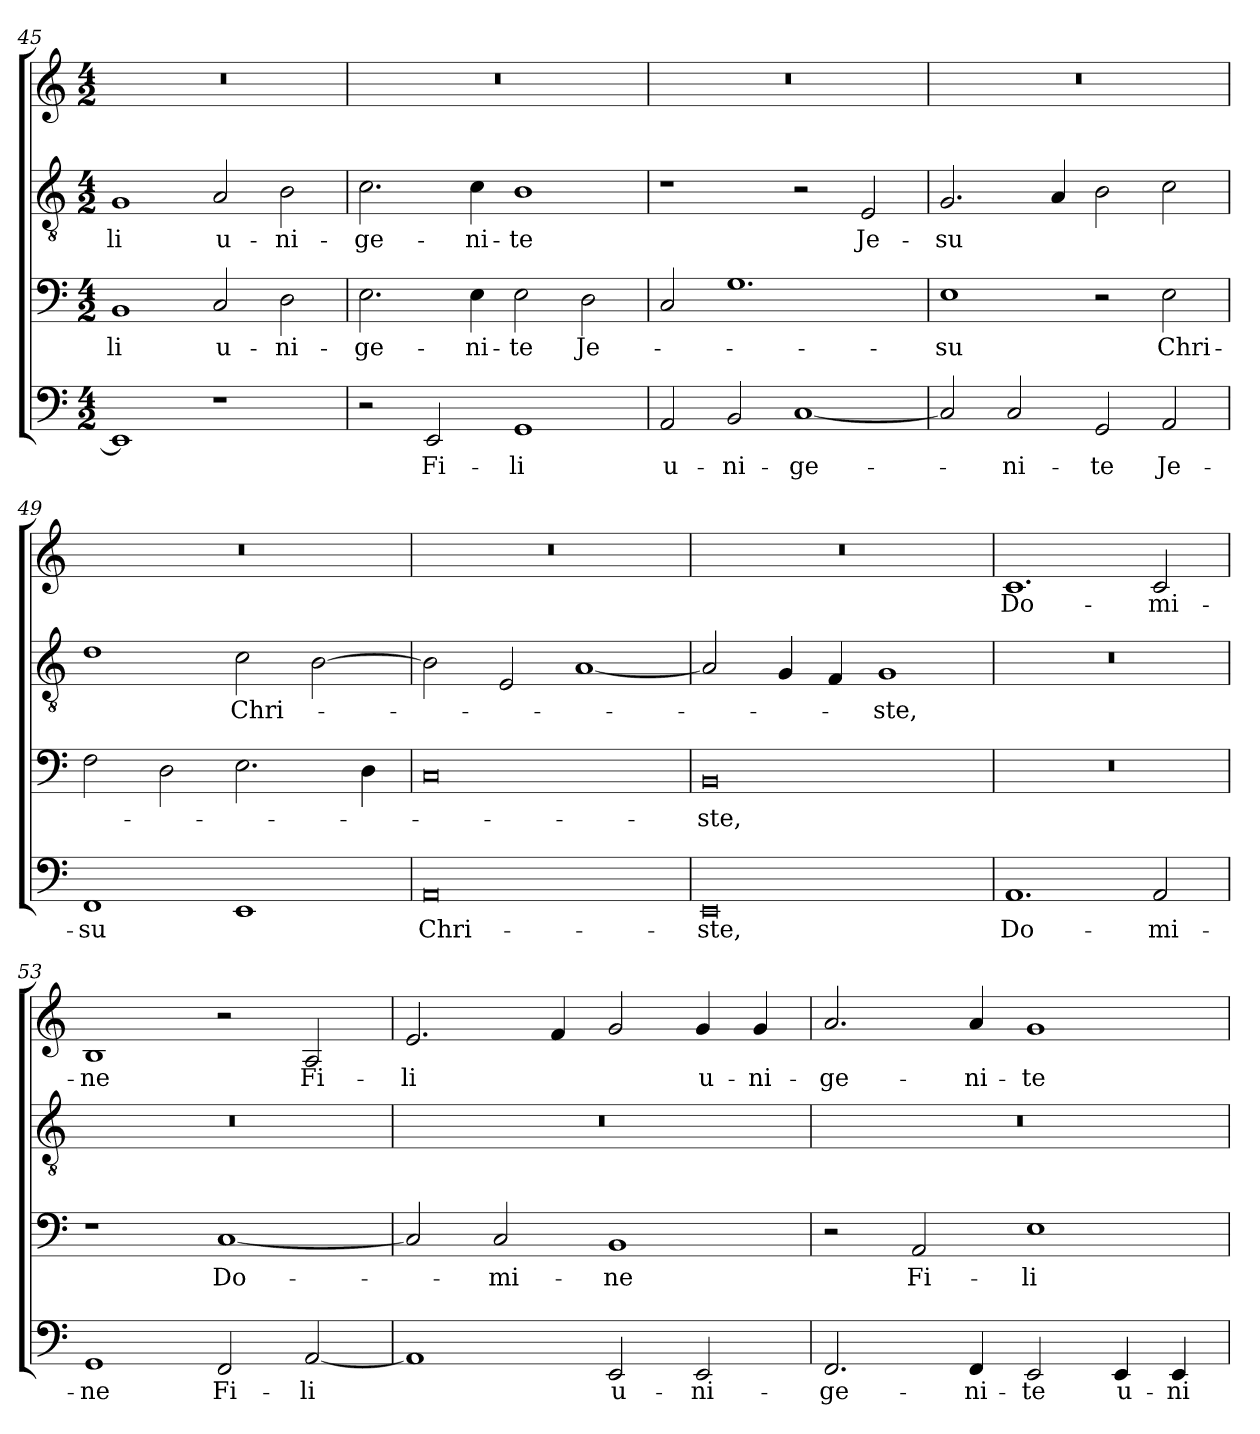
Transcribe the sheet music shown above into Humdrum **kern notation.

**kern	**text	**kern	**text	**kern	**text	**kern	**text
*part4	*part4	*part3	*part3	*part2	*part2	*part1	*part1
*staff4	*staff4	*staff3	*staff3	*staff2	*staff2	*staff1	*staff1
*clefF4	*	*clefF4	*	*clefGv2	*	*clefG2	*
*k[]	*	*k[]	*	*k[]	*	*k[]	*
*C:	*	*C:	*	*C:	*	*C:	*
*M4/2	*	*M4/2	*	*M4/2	*	*M4/2	*
=45	=45	=45	=45	=45	=45	=45	=45
!	!	!	!LO:LY:b	!	!LO:LY:b	!	!
1EE]	.	1BB	-li	1G	-li	0r	.
!	!	!	!LO:LY:b	!	!LO:LY:b	!	!
1r	.	2C/	u-	2A/	u-	.	.
!	!	!	!LO:LY:b	!	!LO:LY:b	!	!
.	.	2D\	-ni-	2B\	-ni-	.	.
!!LO:LB:g=z
=46	=46	=46	=46	=46	=46	=46	=46
!	!	!	!LO:LY:b	!	!LO:LY:b	!	!
2r	.	2.E\	-ge-	2.c\	-ge-	0r	.
!	!LO:LY:b	!	!	!	!	!	!
2EE/	Fi-	.	.	.	.	.	.
!	!	!	!LO:LY:b	!	!LO:LY:b	!	!
.	.	4E\	-ni-	4c\	-ni-	.	.
!	!LO:LY:b	!	!LO:LY:b	!	!LO:LY:b	!	!
1GG	-li	2E\	-te	1B	-te	.	.
!	!	!	!LO:LY:b	!	!	!	!
.	.	2D\	Je-	.	.	.	.
=47	=47	=47	=47	=47	=47	=47	=47
!	!LO:LY:b	!	!	!	!	!	!
2AA/	u-	2C/	.	1r	.	0r	.
!	!LO:LY:b	!	!	!	!	!	!
2BB/	-ni-	1.G	.	.	.	.	.
!	!LO:LY:b	!	!	!	!	!	!
[1C	-ge-	.	.	2r	.	.	.
!	!	!	!	!	!LO:LY:b	!	!
.	.	.	.	2E/	Je-	.	.
=48	=48	=48	=48	=48	=48	=48	=48
!	!	!	!LO:LY:b	!	!LO:LY:b	!	!
2C/]	.	1E	-su	2.G/	-su	0r	.
!	!LO:LY:b	!	!	!	!	!	!
2C/	-ni-	.	.	.	.	.	.
.	.	.	.	4A/	.	.	.
!	!LO:LY:b	!	!	!	!	!	!
2GG/	-te	2r	.	2B\	.	.	.
!	!LO:LY:b	!	!LO:LY:b	!	!	!	!
2AA/	Je-	2E\	Chri-	2c\	.	.	.
=49	=49	=49	=49	=49	=49	=49	=49
!	!LO:LY:b	!	!	!	!	!	!
1FF	-su	2F\	.	1d	.	0r	.
.	.	2D\	.	.	.	.	.
!	!	!	!	!	!LO:LY:b	!	!
1EE	.	2.E\	.	2c\	Chri-	.	.
.	.	.	.	[2B\	.	.	.
.	.	4D\	.	.	.	.	.
=50	=50	=50	=50	=50	=50	=50	=50
!	!LO:LY:b	!	!	!	!	!	!
0AA	Chri-	0C	.	2B\]	.	0r	.
.	.	.	.	2E/	.	.	.
.	.	.	.	[1A	.	.	.
=51	=51	=51	=51	=51	=51	=51	=51
!	!LO:LY:b	!	!LO:LY:b	!	!	!	!
0EE	-ste,	0BB	-ste,	2A/]	.	0r	.
.	.	.	.	4G/	.	.	.
.	.	.	.	4F/	.	.	.
!	!	!	!	!	!LO:LY:b	!	!
.	.	.	.	1G	-ste,	.	.
!!LO:PB:g=z
=52	=52	=52	=52	=52	=52	=52	=52
!	!LO:LY:b	!	!	!	!	!	!LO:LY:b
1.AA	Do-	0r	.	0r	.	1.c	Do-
!	!LO:LY:b	!	!	!	!	!	!LO:LY:b
2AA/	-mi-	.	.	.	.	2c/	-mi-
=53	=53	=53	=53	=53	=53	=53	=53
!	!LO:LY:b	!	!	!	!	!	!LO:LY:b
1GG	-ne	1r	.	0r	.	1B	-ne
!	!LO:LY:b	!	!LO:LY:b	!	!	!	!
2FF/	Fi-	[1C	Do-	.	.	2r	.
!	!LO:LY:b	!	!	!	!	!	!LO:LY:b
[2AA/	-li	.	.	.	.	2A/	Fi-
=54	=54	=54	=54	=54	=54	=54	=54
!	!	!	!	!	!	!	!LO:LY:b
1AA]	.	2C/]	.	0r	.	2.e/	-li
!	!	!	!LO:LY:b	!	!	!	!
.	.	2C/	-mi-	.	.	.	.
.	.	.	.	.	.	4f/	.
!	!LO:LY:b	!	!LO:LY:b	!	!	!	!
2EE/	u-	1BB	-ne	.	.	2g/	.
!	!LO:LY:b	!	!	!	!	!	!LO:LY:b
2EE/	-ni-	.	.	.	.	4g/	u-
!	!	!	!	!	!	!	!LO:LY:b
.	.	.	.	.	.	4g/	-ni-
=55	=55	=55	=55	=55	=55	=55	=55
!	!LO:LY:b	!	!	!	!	!	!LO:LY:b
2.FF/	-ge-	2r	.	0r	.	2.a/	-ge-
!	!	!	!LO:LY:b	!	!	!	!
.	.	2AA/	Fi-	.	.	.	.
!	!LO:LY:b	!	!	!	!	!	!LO:LY:b
4FF/	-ni-	.	.	.	.	4a/	-ni-
!	!LO:LY:b	!	!LO:LY:b	!	!	!	!LO:LY:b
2EE/	-te	1E	-li	.	.	1g	-te
!	!LO:LY:b	!	!	!	!	!	!
4EE/	u-	.	.	.	.	.	.
!	!LO:LY:b	!	!	!	!	!	!
4EE/	-ni-	.	.	.	.	.	.
=	=	=	=	=	=	=	=
*-	*-	*-	*-	*-	*-	*-	*-
